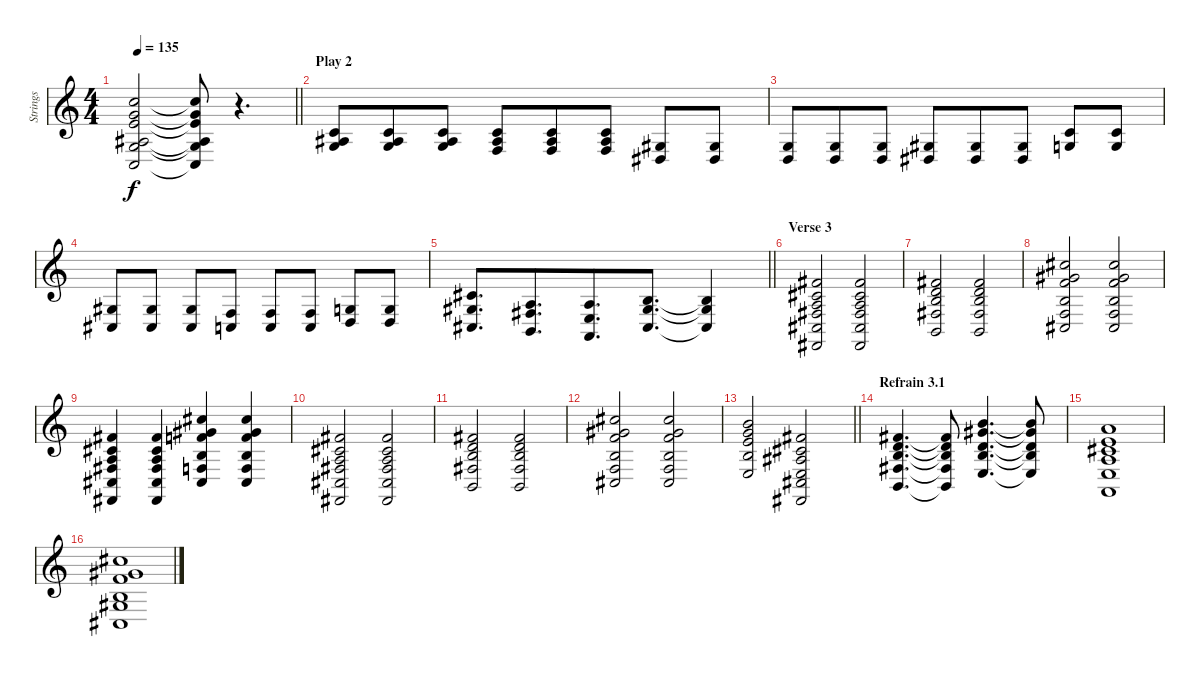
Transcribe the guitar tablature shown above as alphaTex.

\track ("Strings" "Strings") {instrument stringensemble1}
\staff {score}
\tuning (E4 B3 G3 D3 A2 E2) {hide}
\ts (4 4)
\tempo 135
\clef g2
\barLineRight lightlight
\ks c
(8.1 8.2 9.3 8.4 10.5 8.6).2{dy f} (8.1{t} 8.2{t} 9.3{t} 8.4{t} 10.5{t} 8.6{t}).8 r.4{d} |
\section ("" "Play 2")
(1.2 3.3 5.4).8 (1.2 3.3 5.4).8{beam merge} (1.2 3.3 5.4).8{beam split} (1.2 3.3 3.4).8{beam merge} (1.2 3.3 3.4).8 (1.2 3.3 3.4).8 (6.4 6.5).8 (6.4 6.5).8 |
(5.4 5.5).8 (5.4 5.5).8{beam merge} (5.4 5.5).8{beam split} (6.4 6.5).8{beam merge} (6.4 6.5).8 (6.4 6.5).8 (5.3 5.4).8 (5.3 5.4).8 |
(6.4 4.5).8 (6.4 4.5).8 (6.4 4.5).8 (3.4 3.5).8 (3.4 3.5).8 (3.4 3.5).8 (5.4 5.5).8 (5.4 5.5).8 |
\barLineRight lightlight
(11.4 11.5 9.6).8{d} (7.4 9.5 7.6).8{d beam merge} (7.4 7.5 5.6).8{d beam merge} (9.4 11.5 9.6).8{d} (9.4{t} 11.5{t} 9.6{t}).4 |
\section ("" "Verse 3")
(2.1 2.2 2.3 4.4 4.5 2.6).2 (2.1 2.2 2.3 4.4 4.5 2.6).2 |
(2.1 3.2 4.3 4.4 2.5).2 (2.1 3.2 4.3 4.4 2.5).2 |
(9.1 9.2 10.3 9.4 8.5 9.6).2 (9.1 9.2 10.3 9.4 8.5 9.6).2 |
(2.1 2.2 2.3 4.4 4.5 2.6).4 (2.1 2.2 2.3 4.4 4.5 2.6).4 (9.1 9.2 10.3 9.4 8.5 9.6).4 (9.1 9.2 10.3 9.4 8.5 9.6).4 |
(2.1 2.2 2.3 4.4 4.5 2.6).2 (2.1 2.2 2.3 4.4 4.5 2.6).2 |
(2.1 3.2 4.3 4.4 2.5).2 (2.1 3.2 4.3 4.4 2.5).2 |
(9.1 9.2 10.3 9.4 8.5 9.6).2 (9.1 9.2 10.3 9.4 8.5 9.6).2 |
\barLineRight lightlight
(7.1 8.2 9.3 9.4 7.5).2 (2.1 2.2 3.3 2.4 4.5 2.6).2 |
\section ("" "Refrain 3.1")
(2.1 3.2 4.3 4.4 2.5).4{d} (2.1{t} 3.2{t} 4.3{t} 4.4{t} 2.5{t}).8 (7.1 9.2 7.3 9.4 7.5).4{d} (7.1{t} 9.2{t} 7.3{t} 9.4{t} 7.5{t}).8 |
(5.1 5.2 6.3 7.4 7.5 5.6).1 |
(9.1 9.2 10.3 9.4 11.5 9.6).1
